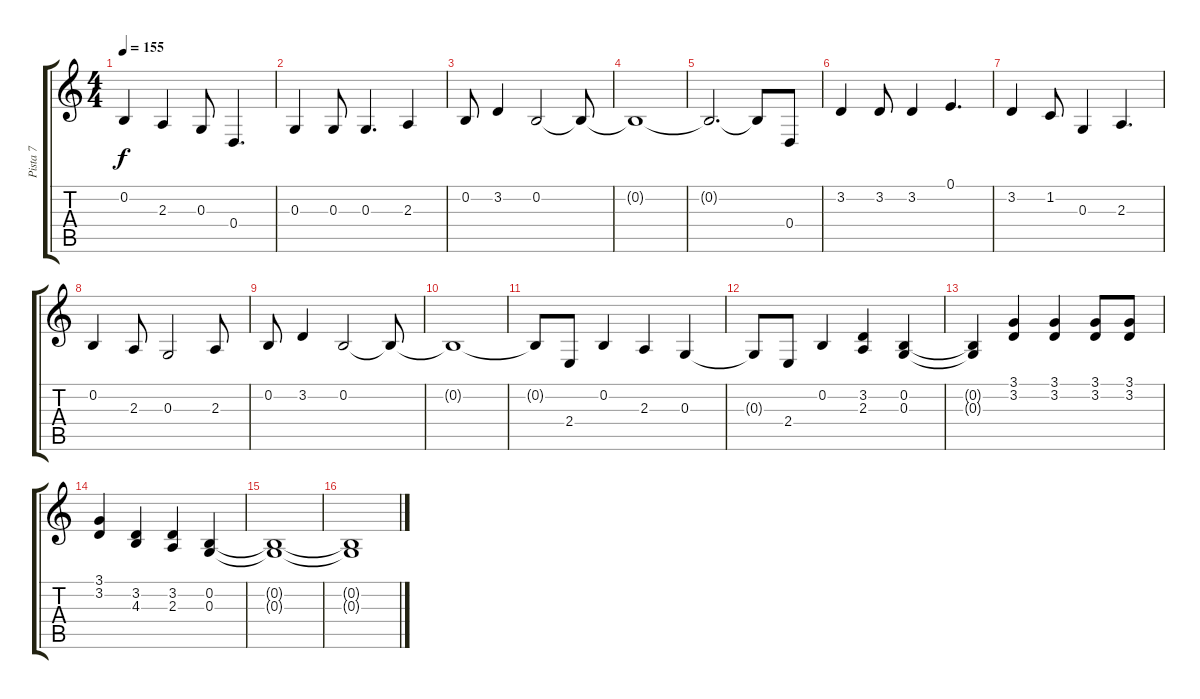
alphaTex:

\track ("Pista 7" "Pista 7") {instrument electricgrandpiano}
\staff {score tabs}
\tuning (E4 B3 G3 D3 A2 E2) {hide}
\ts (4 4)
\tempo 155
\clef g2
\ks c
0.2.4{dy f} 2.3.4 0.3.8 0.4.4{d} |
0.3.4 0.3.8 0.3.4{d} 2.3.4 |
0.2.8 3.2.4 0.2.2 0.2{t}.8 |
0.2{t}.1 |
0.2{t}.2{d} 0.2{t}.8 0.4.8 |
3.2.4 3.2.8 3.2.4 0.1.4{d} |
3.2.4 1.2.8 0.3.4 2.3.4{d} |
0.2.4 2.3.8 0.3.2 2.3.8 |
0.2.8 3.2.4 0.2.2 0.2{t}.8 |
0.2{t}.1 |
0.2{t}.8 2.4.8 0.2.4 2.3.4 0.3.4 |
0.3{t}.8 2.4.8 0.2.4 (3.2 2.3).4 (0.2 0.3).4 |
(0.2{t} 0.3{t}).4 (3.1 3.2).4 (3.1 3.2).4 (3.1 3.2).8 (3.1 3.2).8 |
(3.1 3.2).4 (3.2 4.3).4 (3.2 2.3).4 (0.2 0.3).4 |
(0.2{t} 0.3{t}).1 |
(0.2{t} 0.3{t}).1
